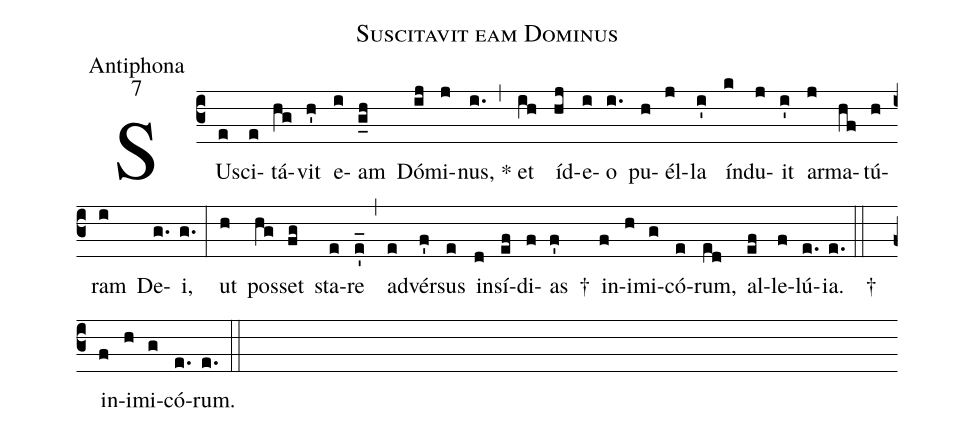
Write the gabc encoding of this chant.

name:Suscitavit eam Dominus;
office-part:Antiphona;
mode:7;
%%
(c3) SUs(e)ci(e)tá(hg)vit(h') e(i)am(g_h) Dó(ij)mi(j)nus,(i.) *(,)et(ih) íd(hj)e(i)o(i.) pu(h)él(j)la(i') ín(k)du(j)it(i') ar(j)ma(hf)tú(h)ram(i) De(g.)i,(g.) (:) ut(h) pos(hg)set(fg) sta(e)re(e_') (,)ad(e)vér(f')sus(e) in(d)sí(ef)di(f)as(f') †() in(f)i(h)mi(g)có(e)rum,(ed) al(ef)le(f)lú(e.)ia.(e.) (::) †() in(f)i(h)mi(g)có(e.)rum.(e.) (::)

%<eu>E(i) u(i) o(j) u(i) a(h) e.</eu>(gf..) (::)
